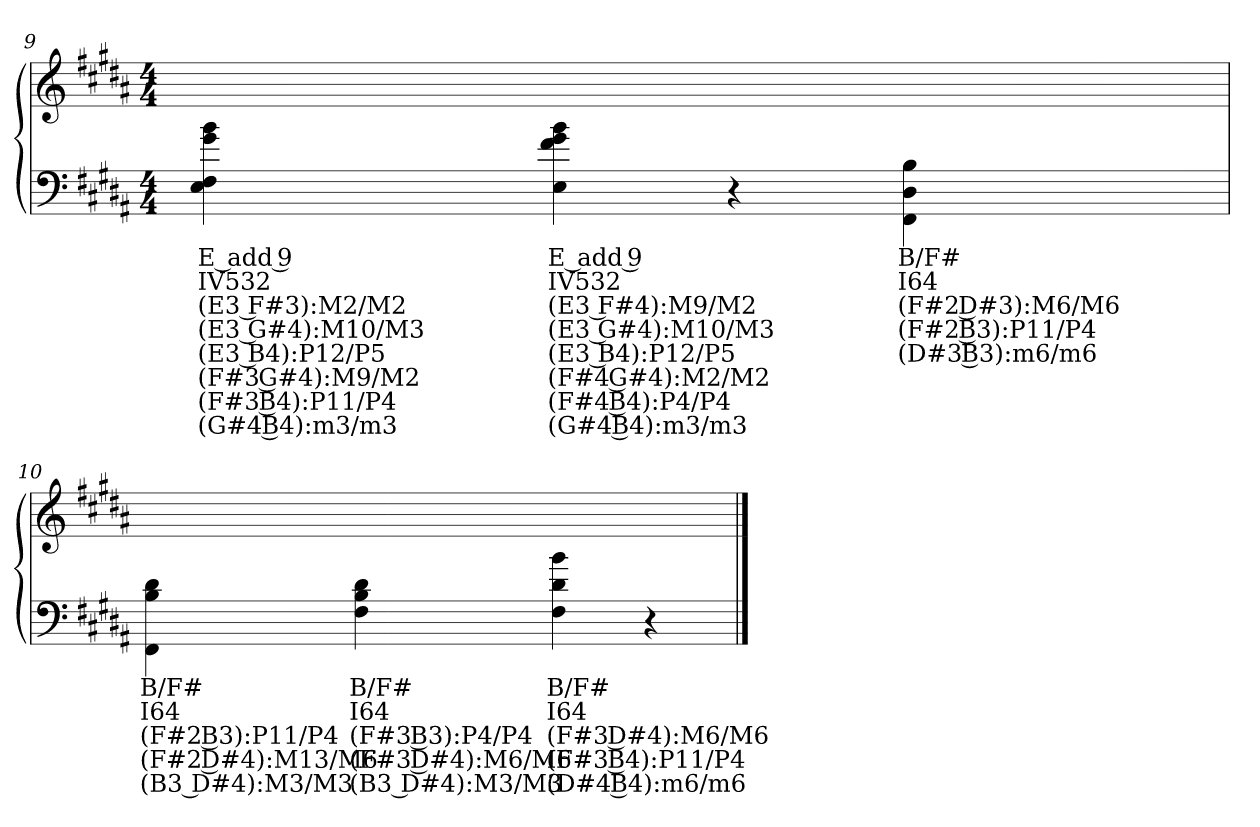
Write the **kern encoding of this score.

**kern	**text	**text	**text	**text	**text	**text	**text	**text	**kern
*part2	*part2	*part2	*part2	*part2	*part2	*part2	*part2	*part2	*part1
*staff2	*staff2	*staff2	*staff2	*staff2	*staff2	*staff2	*staff2	*staff2	*staff1
*clefF4	*	*	*	*	*	*	*	*	*clefG2
*k[f#c#g#d#a#]	*	*	*	*	*	*	*	*	*k[f#c#g#d#a#]
*B:	*	*	*	*	*	*	*	*	*B:
*M4/4	*	*	*	*	*	*	*	*	*M4/4
=9	=9	=9	=9	=9	=9	=9	=9	=9	=9
4E 4F# 4g# 4b	E add 9	IV532	(E3 F#3):M2/M2	(E3 G#4):M10/M3	(E3 B4):P12/P5	(F#3 G#4):M9/M2	(F#3 B4):P11/P4	(G#4 B4):m3/m3	1ryy
4E 4f# 4g# 4b	E add 9	IV532	(E3 F#4):M9/M2	(E3 G#4):M10/M3	(E3 B4):P12/P5	(F#4 G#4):M2/M2	(F#4 B4):P4/P4	(G#4 B4):m3/m3	.
4r	.	.	.	.	.	.	.	.	.
4FF# 4D# 4B	B/F#	I64	(F#2 D#3):M6/M6	(F#2 B3):P11/P4	(D#3 B3):m6/m6	.	.	.	.
=10	=10	=10	=10	=10	=10	=10	=10	=10	=10
4FF# 4B 4d#	B/F#	I64	(F#2 B3):P11/P4	(F#2 D#4):M13/M6	(B3 D#4):M3/M3	.	.	.	1ryy
4F# 4B 4d#	B/F#	I64	(F#3 B3):P4/P4	(F#3 D#4):M6/M6	(B3 D#4):M3/M3	.	.	.	.
4F# 4d# 4b	B/F#	I64	(F#3 D#4):M6/M6	(F#3 B4):P11/P4	(D#4 B4):m6/m6	.	.	.	.
4r	.	.	.	.	.	.	.	.	.
==	==	==	==	==	==	==	==	==	==
*-	*-	*-	*-	*-	*-	*-	*-	*-	*-
